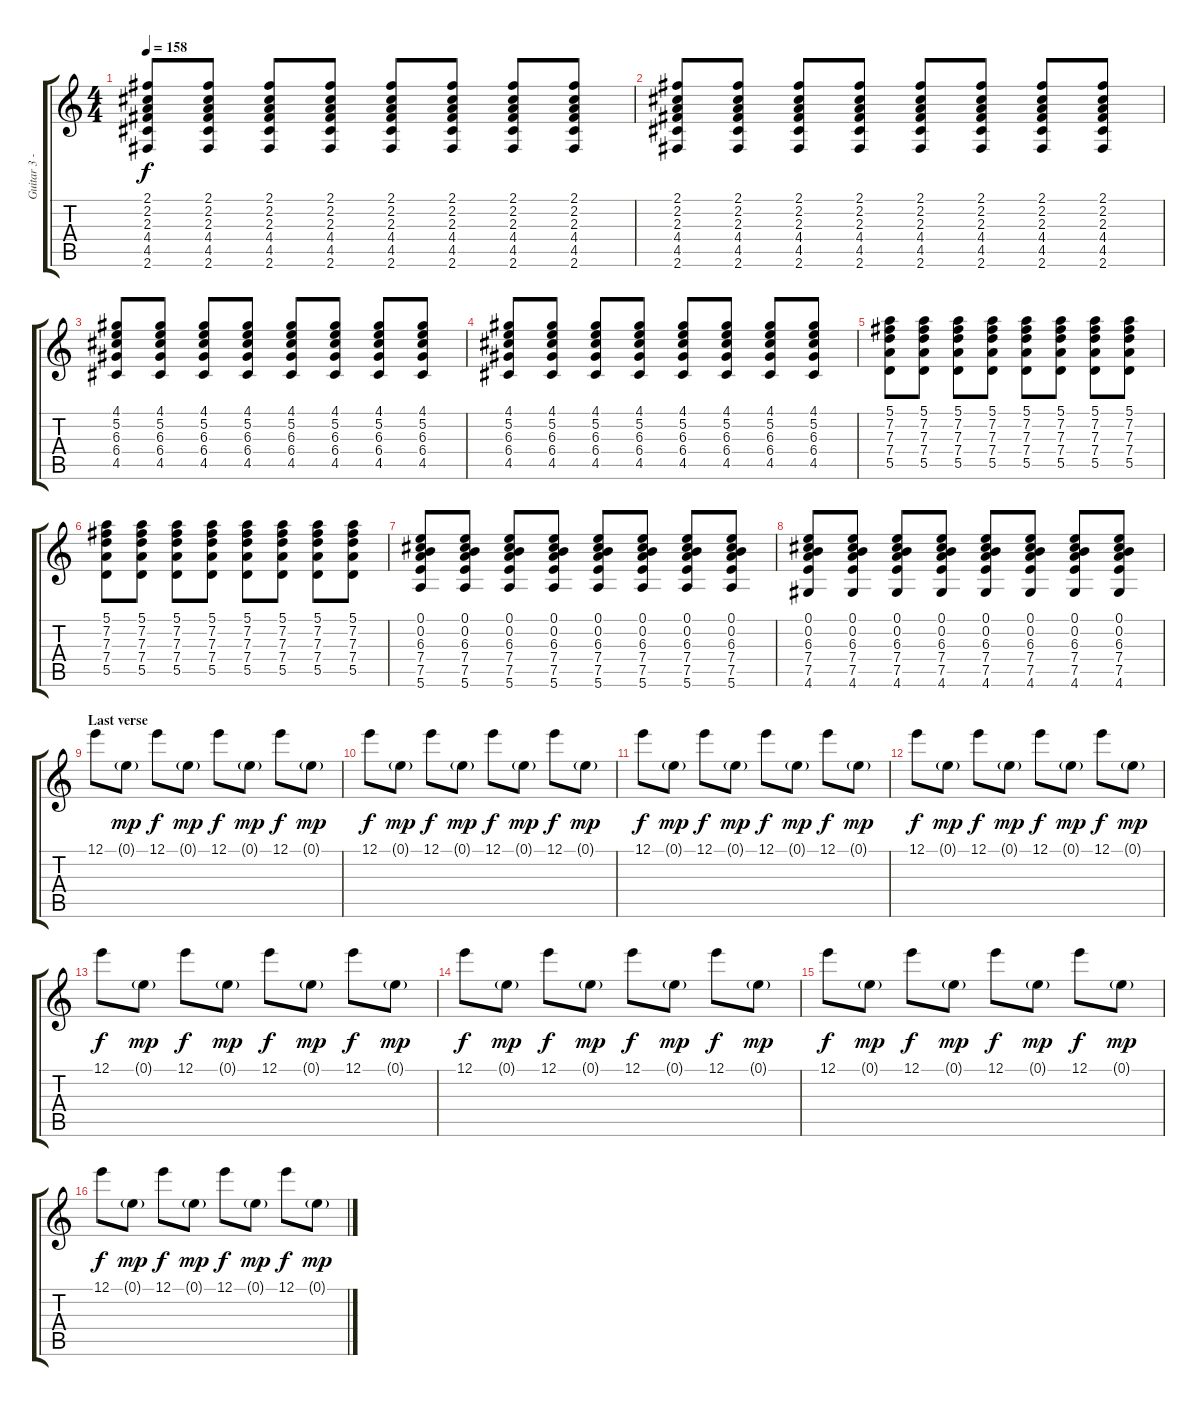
\track ("Guitar 3 - bourdon, some overdubs" "Guitar 3 -") {instrument electricguitarclean}
\staff {score tabs}
\tuning (E4 B3 G3 D3 A2 E2) {hide}
\ts (4 4)
\tempo 158
\clef g2
\ks c
(2.1 2.2 2.3 4.4 4.5 2.6).8{dy f} (2.1 2.2 2.3 4.4 4.5 2.6).8 (2.1 2.2 2.3 4.4 4.5 2.6).8 (2.1 2.2 2.3 4.4 4.5 2.6).8 (2.1 2.2 2.3 4.4 4.5 2.6).8 (2.1 2.2 2.3 4.4 4.5 2.6).8 (2.1 2.2 2.3 4.4 4.5 2.6).8 (2.1 2.2 2.3 4.4 4.5 2.6).8 |
(2.1 2.2 2.3 4.4 4.5 2.6).8 (2.1 2.2 2.3 4.4 4.5 2.6).8 (2.1 2.2 2.3 4.4 4.5 2.6).8 (2.1 2.2 2.3 4.4 4.5 2.6).8 (2.1 2.2 2.3 4.4 4.5 2.6).8 (2.1 2.2 2.3 4.4 4.5 2.6).8 (2.1 2.2 2.3 4.4 4.5 2.6).8 (2.1 2.2 2.3 4.4 4.5 2.6).8 |
(4.1 5.2 6.3 6.4 4.5).8 (4.1 5.2 6.3 6.4 4.5).8 (4.1 5.2 6.3 6.4 4.5).8 (4.1 5.2 6.3 6.4 4.5).8 (4.1 5.2 6.3 6.4 4.5).8 (4.1 5.2 6.3 6.4 4.5).8 (4.1 5.2 6.3 6.4 4.5).8 (4.1 5.2 6.3 6.4 4.5).8 |
(4.1 5.2 6.3 6.4 4.5).8 (4.1 5.2 6.3 6.4 4.5).8 (4.1 5.2 6.3 6.4 4.5).8 (4.1 5.2 6.3 6.4 4.5).8 (4.1 5.2 6.3 6.4 4.5).8 (4.1 5.2 6.3 6.4 4.5).8 (4.1 5.2 6.3 6.4 4.5).8 (4.1 5.2 6.3 6.4 4.5).8 |
(5.1 7.2 7.3 7.4 5.5).8 (5.1 7.2 7.3 7.4 5.5).8 (5.1 7.2 7.3 7.4 5.5).8 (5.1 7.2 7.3 7.4 5.5).8 (5.1 7.2 7.3 7.4 5.5).8 (5.1 7.2 7.3 7.4 5.5).8 (5.1 7.2 7.3 7.4 5.5).8 (5.1 7.2 7.3 7.4 5.5).8 |
(5.1 7.2 7.3 7.4 5.5).8 (5.1 7.2 7.3 7.4 5.5).8 (5.1 7.2 7.3 7.4 5.5).8 (5.1 7.2 7.3 7.4 5.5).8 (5.1 7.2 7.3 7.4 5.5).8 (5.1 7.2 7.3 7.4 5.5).8 (5.1 7.2 7.3 7.4 5.5).8 (5.1 7.2 7.3 7.4 5.5).8 |
(0.1 0.2 6.3 7.4 7.5 5.6).8 (0.1 0.2 6.3 7.4 7.5 5.6).8 (0.1 0.2 6.3 7.4 7.5 5.6).8 (0.1 0.2 6.3 7.4 7.5 5.6).8 (0.1 0.2 6.3 7.4 7.5 5.6).8 (0.1 0.2 6.3 7.4 7.5 5.6).8 (0.1 0.2 6.3 7.4 7.5 5.6).8 (0.1 0.2 6.3 7.4 7.5 5.6).8 |
(0.1 0.2 6.3 7.4 7.5 4.6).8 (0.1 0.2 6.3 7.4 7.5 4.6).8 (0.1 0.2 6.3 7.4 7.5 4.6).8 (0.1 0.2 6.3 7.4 7.5 4.6).8 (0.1 0.2 6.3 7.4 7.5 4.6).8 (0.1 0.2 6.3 7.4 7.5 4.6).8 (0.1 0.2 6.3 7.4 7.5 4.6).8 (0.1 0.2 6.3 7.4 7.5 4.6).8 |
\section ("" "Last verse")
12.1.8{balance 12 instrument electricguitarclean} 0.1{g}.8{dy mp} 12.1.8{dy f} 0.1{g}.8{dy mp} 12.1.8{dy f} 0.1{g}.8{dy mp} 12.1.8{dy f} 0.1{g}.8{dy mp} |
12.1.8{dy f} 0.1{g}.8{dy mp} 12.1.8{dy f} 0.1{g}.8{dy mp} 12.1.8{dy f} 0.1{g}.8{dy mp} 12.1.8{dy f} 0.1{g}.8{dy mp} |
12.1.8{dy f} 0.1{g}.8{dy mp} 12.1.8{dy f} 0.1{g}.8{dy mp} 12.1.8{dy f} 0.1{g}.8{dy mp} 12.1.8{dy f} 0.1{g}.8{dy mp} |
12.1.8{dy f} 0.1{g}.8{dy mp} 12.1.8{dy f} 0.1{g}.8{dy mp} 12.1.8{dy f} 0.1{g}.8{dy mp} 12.1.8{dy f} 0.1{g}.8{dy mp} |
12.1.8{dy f} 0.1{g}.8{dy mp} 12.1.8{dy f} 0.1{g}.8{dy mp} 12.1.8{dy f} 0.1{g}.8{dy mp} 12.1.8{dy f} 0.1{g}.8{dy mp} |
12.1.8{dy f} 0.1{g}.8{dy mp} 12.1.8{dy f} 0.1{g}.8{dy mp} 12.1.8{dy f} 0.1{g}.8{dy mp} 12.1.8{dy f} 0.1{g}.8{dy mp} |
12.1.8{dy f} 0.1{g}.8{dy mp} 12.1.8{dy f} 0.1{g}.8{dy mp} 12.1.8{dy f} 0.1{g}.8{dy mp} 12.1.8{dy f} 0.1{g}.8{dy mp} |
12.1.8{dy f} 0.1{g}.8{dy mp} 12.1.8{dy f} 0.1{g}.8{dy mp} 12.1.8{dy f} 0.1{g}.8{dy mp} 12.1.8{dy f} 0.1{g}.8{dy mp}
